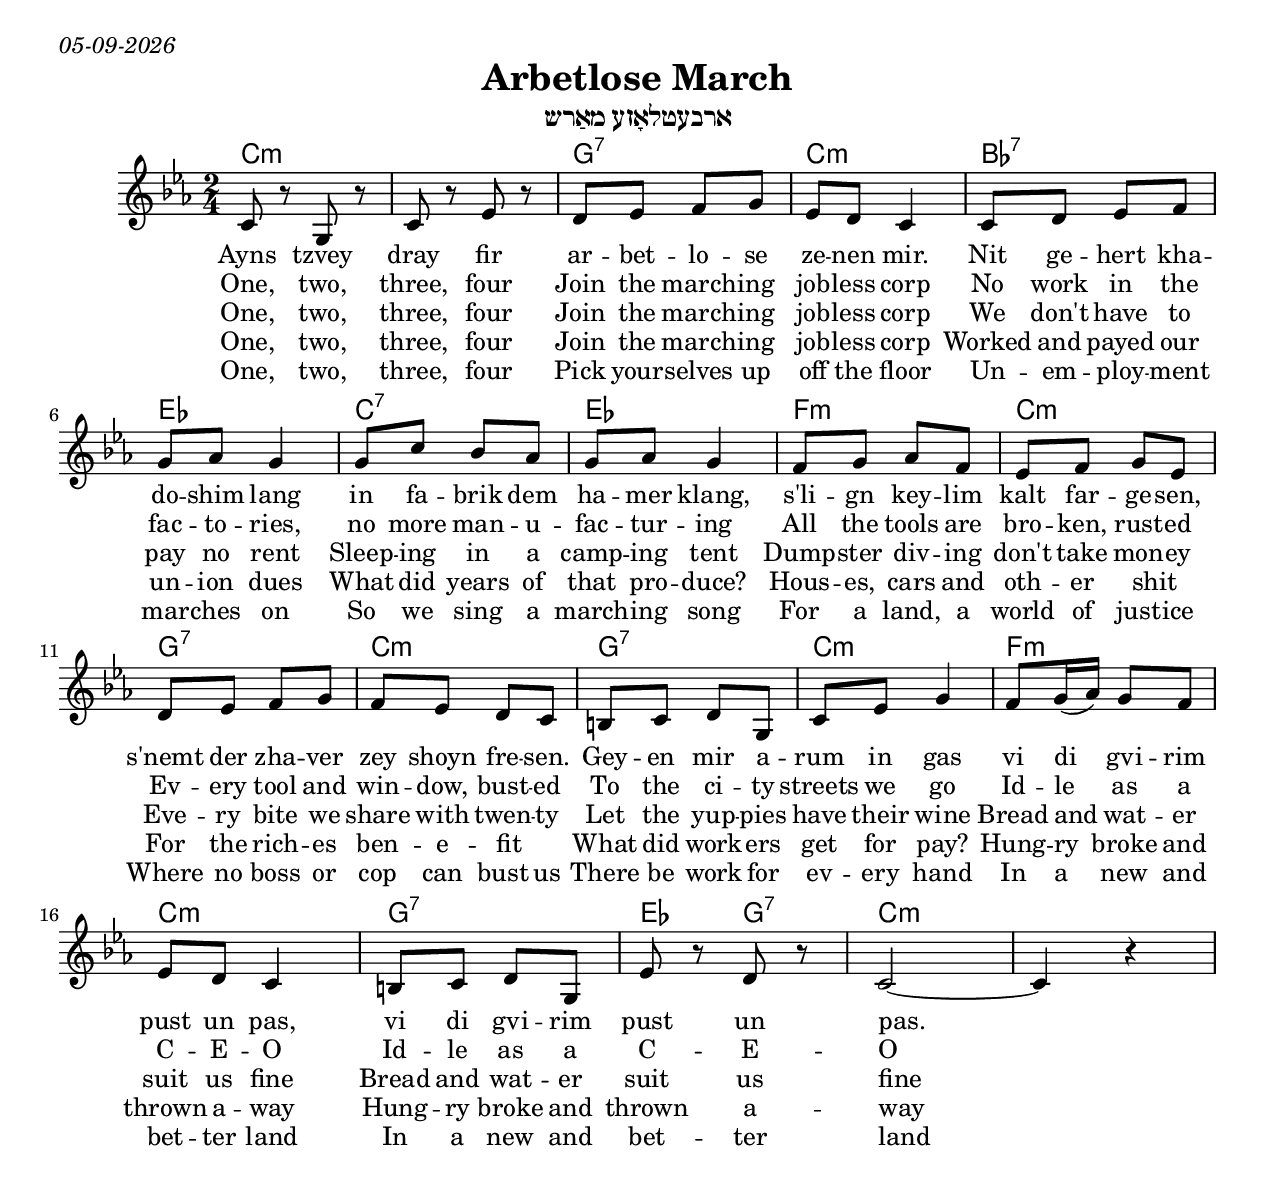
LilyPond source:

\version "2.18.0"
\include "english.ly"
\paper{
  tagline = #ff
  print-all-headers = ##t
  #(set-paper-size "letter")
}
date = #(strftime "%d-%m-%Y" (localtime (current-time)))

\markup{ \italic{ \date }  }

%\markup{ Got something to say? }

global = {
  \clef treble
  \key d \minor
  \time 2/4
  \set Score.markFormatter = #format-mark-box-alphabet
}

%#################################### Melody ########################
%melody =  \transpose c d \relative c' {  %transpose for clarinet
melody = \relative c' {
  \global
  %\partial 16*3 a16 d f   %lead in notes
  d8 r a r    |
  d r f r    |
  e f g a    |
  f e d4     |
  d8 e f g   |
  a bf a4     |
  a8 d c bf   |
  a bf a4     |
  g8 a bf g   |
  f g a f   |
  e f g a    |
  g f e d    |
  cs d e a,   |
  d f a4     |
  g8 a16( bf) a8 g |
  f e d4     |
  cs8 d e a,  |
  f' r e r   |
  d2~   |
  d4 r




}
%################################# Lyrics #####################
\addlyrics{
  %\set stanza = #"1. "
  Ayns tzvey dray fir
  ar -- bet -- lo -- se ze -- nen mir.
  Nit ge -- hert kha -- do -- shim lang
  in fa -- brik dem ha -- mer klang,
  s'li -- gn key -- lim kalt far -- ge -- sen,
  s'nemt der zha -- ver zey shoyn fre -- sen.
  Gey -- en mir a -- rum in gas
  vi di gvi -- rim pust un pas,
  vi di gvi -- rim pust un pas.
}
\addlyrics {
  One, two, three, four
  Join the march -- ing job -- less corp
  No work in the fac -- to -- ries,
  no more man -- u -- fac -- tur -- ing
  All the tools are bro -- ken, rust -- ed
  Ev -- ery tool and win -- dow, bust -- ed
  %Out in -- to the street we go
  To the ci -- ty streets we go
  Id -- le as a C -- E -- O
  Id -- le as a C -- E -- O
}

\addlyrics {
  One, two, three, four
  Join the march -- ing job -- less corp
  We don't have to pay no rent
  Sleep -- ing in a camp -- ing tent
  Dump -- ster div -- ing don't take mon -- ey
  Eve -- ry bite we share with twen -- ty
  Let the yup -- pies have their wine
  Bread and wat -- er suit us fine
  Bread and wat -- er suit us fine
}

\addlyrics {
One, two, three, four
  Join the march -- ing job -- less corp
  Worked and payed our un -- ion dues
  What did years of that pro -- duce?
  Hous -- es, cars and oth -- er shit _
  For the rich -- es ben -- e -- fit _
  What did work -- ers get for pay?
  Hung -- ry broke and thrown a -- way
   Hung -- ry broke and thrown a -- way
}

\addlyrics {
  One, two, three, four
  Pick your -- selves up off the floor
  Un -- em -- ploy -- ment mar -- ches on
  So we sing a march -- ing song
  For a land, a world of just -- ice
  Where no boss or cop can bust us
  There be work for ev -- ery hand
  In a new and bet -- ter land
  In a new and bet -- ter land
}

%################################# Chords #######################
harmonies = \chordmode {
  d2:m  |
  d:m   |
  a:7      |
  d:m      |
  c:7      |
  f       |
  d:7      |
  f       |
  g:m      |
  d:m      |
  a:7      |
  d:m      |
  a:7      |
  d:m      |
  g:m      |
  d:m      |
  a:7      |
  f4 a4:7  |
  d2:m      |
  d:m
}

\score {
  <<
    \new ChordNames {
      \set chordChanges = ##t
     \transpose d c \harmonies
    }
   \transpose d c \new Staff   \melody
  >>
  \header{
    title= "Arbetlose March"
    subtitle="ארבעטלאָזע מאַרש"
    composer= ""
    instrument =""
    arranger= ""
  }
  \layout{indent = 1.0\cm}
  \midi {
    \tempo 4 = 120

    % \midi { }
  }
}
%{
% more verses:
\markup{}
\markup {
  \fill-line {
    \hspace #0.1 % distance from left margin
    \column {
      \line { "1."
	\column {
	  ""
	}
      }
      \hspace #0.2 % vertical distance between verses
      \line { "2."
	\column {
	 ""
	}
      }
    }
    \hspace #0.1  % horiz. distance between columns
    \column {
      \line { "3."
	\column {
	  ""
	}
      }
      \hspace #0.2 % distance between verses
      \line { "4."
	\column {
	 ""
	}
      }
    }
    \hspace #0.1 % distance to right margin
  }
}

%}
%{
אײנס, צװײ, דרײַ, פֿיר,
  אַרבעטלאָזע זענען מיר,
  נישט געהערט חדשים לאַנג
  אין פֿאַבריק דעם האַמער־קלאַנג,
  ס׳ליגן כּלים קאלט, פֿאַרגערסן,
  ס׳נעמט דער זשאַװער זײ שױן פֿרעסן,
  גײען מיר אַרום אין גאַס,
  װי די גבֿירים פּוסט־און־פּאַס.

  *רעפֿרען:*
  אײנס, צװײ, דרײַ, פֿיר,
  אַרבעטלאָזע זענען מיר,
  אָן אַ בגד, אָן אַ הײם,
  אונדזער בעט איז ערד און לײם,
  האָט נאָך װער װאָס צו געניסן,
  טײלט מען זיך מיט יעדן ביסן,
  װאַסער, װי די גבֿירים װײַן,
  גיסן מיר אין זיך ארײַן.

  אײנס, צװײ, דרײַ, פֿיר,
  אַרבעטלאָזע זענען מיר,
  יאָרן לאַנג געאַרבעט שװער,
  און געשאַפֿט אַלץ מער און מער
  הײַער, שלעסער, שטעט און לענדער
  פֿאַר אַ הײַסעלע פֿאַרשװענדער,
  אונדזער לױן דערפֿאַר אין װאָס?
  הונגער, נױט און אַרבעטלאָז.

  אײַנס, צװײ, דרײַ, פֿיר,
  אָט אזױ מאַרשירן מיר,
  אַרבעטלאָזע, טריט נאָך טריט
  און מיר זינגען זיך אַ ליד
  פֿון אַ לאַנד, אַ װעלט אַ נײַע,
  װוּ עס לעבן מענטשען פֿרײַע,
  אַרבעטלאָז איז קײן שום האַנט,
  אין דעם נײַעם פֿרײַען לאַנד.

%}